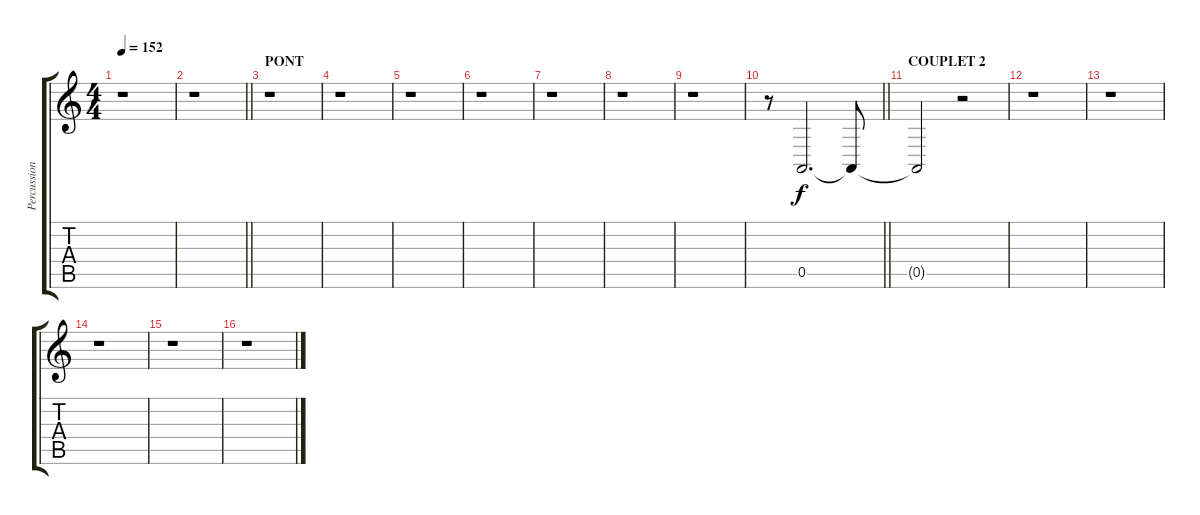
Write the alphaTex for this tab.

\track ("Percussions" "Percussion") {instrument reversecymbal}
\staff {score tabs}
\tuning (E4 B3 G3 D3 A2 E2) {hide}
\ts (4 4)
\tempo 152
\clef g2
\ks c
r.1{dy f} |
\barLineRight lightlight
r.1 |
\section ("" "PONT")
r.1 |
r.1 |
r.1 |
r.1 |
r.1 |
r.1 |
r.1 |
\barLineRight lightlight
r.8 0.5.2{d} 0.5{t}.8 |
\section ("" "COUPLET 2")
0.5{t}.2 r.2 |
r.1 |
r.1 |
r.1 |
r.1 |
r.1
